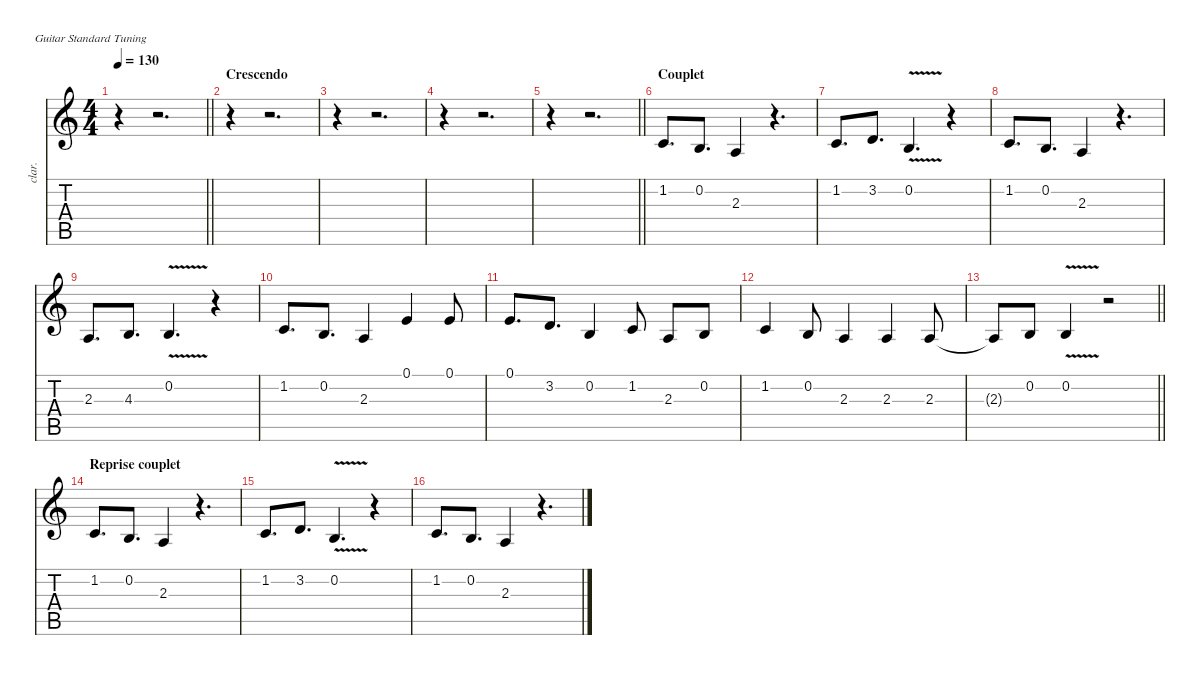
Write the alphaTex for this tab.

\defaultSystemsLayout 4
\hideDynamics
\bracketExtendMode nobrackets
\track ("Chant" "clar.") {instrument clarinet}
\staff {score tabs}
\tuning (E4 B3 G3 D3 A2 E2)
\ts (4 4)
\tempo 130
\clef g2
\barLineRight lightlight
\ks c
r.4{dy f beam Down} r.2{d beam Down} |
\section ("" "Crescendo")
r.4{beam Down} r.2{d beam Down} |
r.4{beam Down} r.2{d beam Down} |
r.4{beam Down} r.2{d beam Down} |
\barLineRight lightlight
r.4{beam Down} r.2{d beam Down} |
\section ("" "Couplet")
1.2.8{d beam Up} 0.2.8{d beam Up} 2.3.4{beam Up} r.4{d beam Up} |
1.2.8{d beam Up} 3.2.8{d beam Up} 0.2{v}.4{d beam Up} r.4{beam Up} |
1.2.8{d beam Up} 0.2.8{d beam Up} 2.3.4{beam Up} r.4{d beam Up} |
2.3.8{d beam Up} 4.3.8{d beam Up} 0.2{v}.4{d beam Up} r.4{beam Up} |
1.2.8{d beam Up} 0.2.8{d beam Up} 2.3.4{beam Up} 0.1.4{beam Up} 0.1.8{beam Up} |
0.1.8{d beam Up} 3.2.8{d beam Up} 0.2.4{beam Up} 1.2.8{beam Up} 2.3.8{beam Up} 0.2.8{beam Up} |
1.2.4{beam Up} 0.2.8{beam Up} 2.3.4{beam Up} 2.3.4{beam Up} 2.3.8{beam Up} |
\barLineRight lightlight
2.3{t}.8{beam Up} 0.2.8{beam Up} 0.2{v}.4{beam Up} r.2{beam Up} |
\section ("" "Reprise couplet")
1.2.8{d beam Up} 0.2.8{d beam Up} 2.3.4{beam Up} r.4{d beam Up} |
1.2.8{d beam Up} 3.2.8{d beam Up} 0.2{v}.4{d beam Up} r.4{beam Up} |
1.2.8{d beam Up} 0.2.8{d beam Up} 2.3.4{beam Up} r.4{d beam Up}
